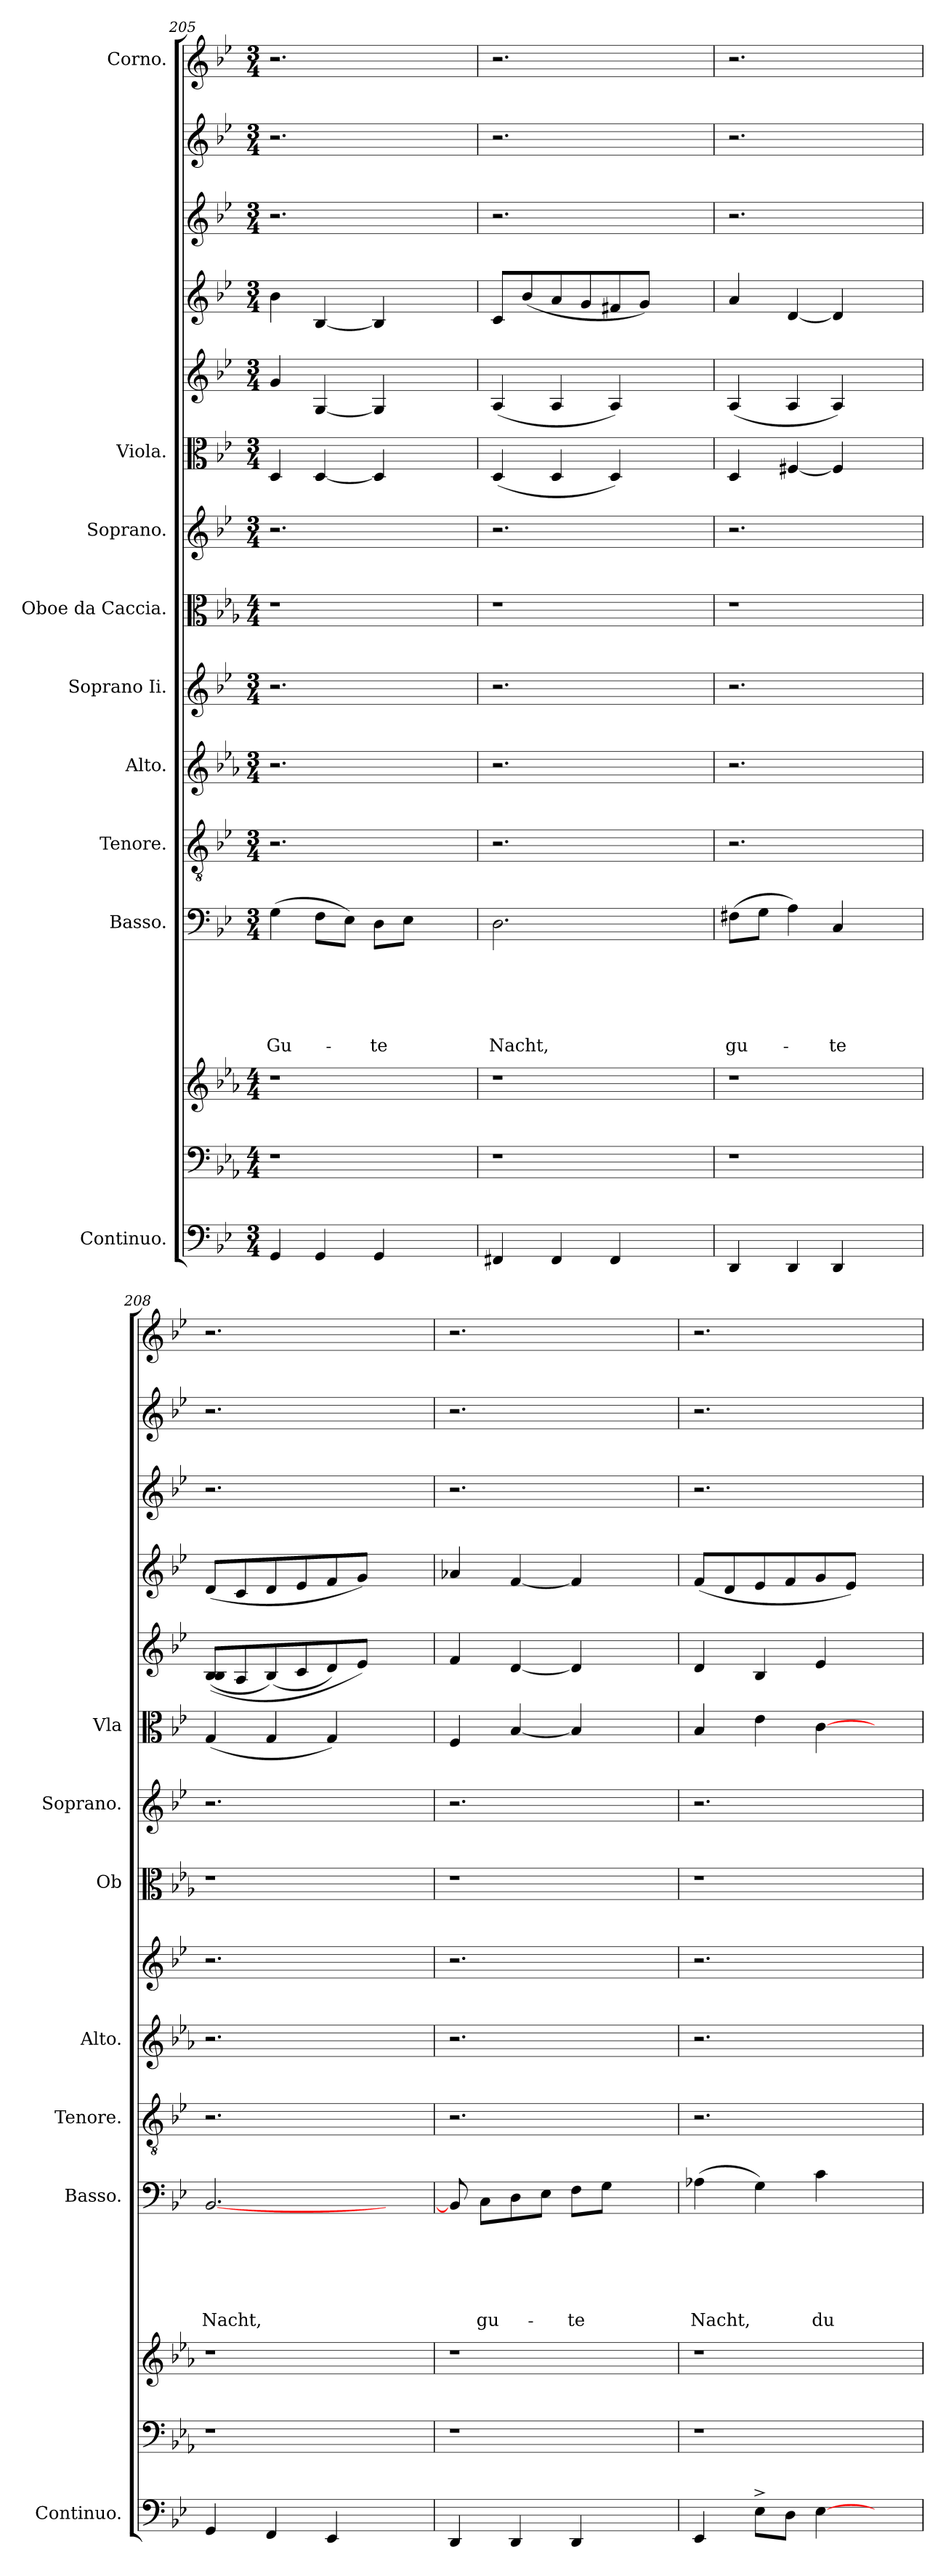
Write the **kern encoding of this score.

**kern	**kern	**kern	**kern	**text	**text	**text	**text	**text	**text	**kern	**kern	**kern	**kern	**kern	**kern	**kern	**kern	**kern	**kern	**kern
*part15	*part14	*part13	*part12	*part12	*part12	*part12	*part12	*part12	*part12	*part11	*part10	*part9	*part8	*part7	*part6	*part5	*part4	*part3	*part2	*part1
*staff15	*staff14	*staff13	*staff12	*staff12	*staff12	*staff12	*staff12	*staff12	*staff12	*staff11	*staff10	*staff9	*staff8	*staff7	*staff6	*staff5	*staff4	*staff3	*staff2	*staff1
*I"Continuo.	*	*	*I"Basso.	*	*	*	*	*	*	*I"Tenore.	*I"Alto.	*I"Soprano Ii.	*I"Oboe da Caccia.	*I"Soprano.	*I"Viola.	*	*	*	*	*I"Corno.
*I'Continuo.	*	*	*I'Basso.	*	*	*	*	*	*	*I'Tenore.	*I'Alto.	*	*I'Ob	*I'Soprano.	*I'Vla	*	*	*	*	*
*clefF4	*clefF4	*clefG2	*clefF4	*	*	*	*	*	*	*clefGv2	*clefG2	*clefG2	*clefC3	*clefG2	*clefC3	*clefG2	*clefG2	*clefG2	*clefG2	*clefG2
*k[b-e-]	*k[b-e-a-]	*k[b-e-a-]	*k[b-e-]	*	*	*	*	*	*	*k[b-e-]	*k[b-e-a-]	*k[b-e-]	*k[b-e-a-]	*k[b-e-]	*k[b-e-]	*k[b-e-]	*k[b-e-]	*k[b-e-]	*k[b-e-]	*k[b-e-]
*B-:	*E-:	*E-:	*B-:	*	*	*	*	*	*	*B-:	*E-:	*B-:	*E-:	*B-:	*B-:	*B-:	*B-:	*B-:	*B-:	*B-:
*M3/4	*M4/4	*M4/4	*M3/4	*	*	*	*	*	*	*M3/4	*M3/4	*M3/4	*M4/4	*M3/4	*M3/4	*M3/4	*M3/4	*M3/4	*M3/4	*M3/4
=205	=205	=205	=205	=205	=205	=205	=205	=205	=205	=205	=205	=205	=205	=205	=205	=205	=205	=205	=205	=205
!	!	!	!	!	!	!	!	!	!LO:LY:b	!	!	!	!	!	!	!	!	!	!	!
4GG/	1r	1r	(>4G\	.	.	.	.	.	Gu-	2.r	2.r	2.r	1r	2.r	4D/	4g/	4b-\	2.r	2.r	2.r
4GG/	.	.	8F\L	.	.	.	.	.	.	.	.	.	.	.	[<4D/	[<4G/	[<4B-/	.	.	.
.	.	.	8E-\J)	.	.	.	.	.	.	.	.	.	.	.	.	.	.	.	.	.
!	!	!	!	!	!	!	!	!	!LO:LY:b	!	!	!	!	!	!	!	!	!	!	!
4GG/	.	.	8D\L	.	.	.	.	.	-te	.	.	.	.	.	4D/]	4G/]	4B-/]	.	.	.
.	.	.	8E-\J	.	.	.	.	.	.	.	.	.	.	.	.	.	.	.	.	.
4ryy	.	.	4ryy	.	.	.	.	.	.	4ryy	4ryy	4ryy	.	4ryy	4ryy	4ryy	4ryy	4ryy	4ryy	4ryy
=206	=206	=206	=206	=206	=206	=206	=206	=206	=206	=206	=206	=206	=206	=206	=206	=206	=206	=206	=206	=206
!	!	!	!	!	!	!	!	!	!LO:LY:b	!	!	!	!	!	!	!	!	!	!	!
4FF#X/	1r	1r	2.D\	.	.	.	.	.	Nacht,	2.r	2.r	2.r	1r	2.r	(<4D/	(<4A/	8c/L	2.r	2.r	2.r
.	.	.	.	.	.	.	.	.	.	.	.	.	.	.	.	.	(<8b-/	.	.	.
4FF#/	.	.	.	.	.	.	.	.	.	.	.	.	.	.	4D/	4A/	8a/	.	.	.
.	.	.	.	.	.	.	.	.	.	.	.	.	.	.	.	.	8g/	.	.	.
4FF#/	.	.	.	.	.	.	.	.	.	.	.	.	.	.	4D/)	4A/)	8f#X/	.	.	.
.	.	.	.	.	.	.	.	.	.	.	.	.	.	.	.	.	8g/J)	.	.	.
4ryy	.	.	4ryy	.	.	.	.	.	.	4ryy	4ryy	4ryy	.	4ryy	4ryy	4ryy	4ryy	4ryy	4ryy	4ryy
!!LO:LB:g=z
=207	=207	=207	=207	=207	=207	=207	=207	=207	=207	=207	=207	=207	=207	=207	=207	=207	=207	=207	=207	=207
!	!	!	!	!	!	!	!	!	!LO:LY:b	!	!	!	!	!	!	!	!	!	!	!
4DD/	1r	1r	(>8F#X\L	.	.	.	.	.	gu-	2.r	2.r	2.r	1r	2.r	4D/	(<4A/	4a/	2.r	2.r	2.r
.	.	.	8G\J	.	.	.	.	.	.	.	.	.	.	.	.	.	.	.	.	.
4DD/	.	.	4A\)	.	.	.	.	.	.	.	.	.	.	.	[<4F#X/	4A/	[<4d/	.	.	.
!	!	!	!	!	!	!	!	!	!LO:LY:b	!	!	!	!	!	!	!	!	!	!	!
4DD/	.	.	4C/	.	.	.	.	.	-te	.	.	.	.	.	4F#/]	4A/)	4d/]	.	.	.
4ryy	.	.	4ryy	.	.	.	.	.	.	4ryy	4ryy	4ryy	.	4ryy	4ryy	4ryy	4ryy	4ryy	4ryy	4ryy
=208	=208	=208	=208	=208	=208	=208	=208	=208	=208	=208	=208	=208	=208	=208	=208	=208	=208	=208	=208	=208
!	!	!	!	!	!	!	!	!	!LO:LY:b	!	!	!	!	!	!	!	!	!	!	!
4GG/	1r	1r	[<2.BB-/	.	.	.	.	.	Nacht,	2.r	2.r	2.r	1r	2.r	(<4G/	(>(<8B-/ 8B-/L	(<8d/L	2.r	2.r	2.r
.	.	.	.	.	.	.	.	.	.	.	.	.	.	.	.	8A/	8c/	.	.	.
4FF/	.	.	.	.	.	.	.	.	.	.	.	.	.	.	4G/	(>8B-/)	8d/	.	.	.
.	.	.	.	.	.	.	.	.	.	.	.	.	.	.	.	8c/	8e-/	.	.	.
4EE-/	.	.	.	.	.	.	.	.	.	.	.	.	.	.	4G/)	8d/)	8f/	.	.	.
.	.	.	.	.	.	.	.	.	.	.	.	.	.	.	.	8e-/J)	8g/J)	.	.	.
4ryy	.	.	4ryy	.	.	.	.	.	.	4ryy	4ryy	4ryy	.	4ryy	4ryy	4ryy	4ryy	4ryy	4ryy	4ryy
=209	=209	=209	=209	=209	=209	=209	=209	=209	=209	=209	=209	=209	=209	=209	=209	=209	=209	=209	=209	=209
4DD/	1r	1r	8BB-/]	.	.	.	.	.	.	2.r	2.r	2.r	1r	2.r	4F/	4f/	4a-X/	2.r	2.r	2.r
!	!	!	!	!	!	!	!	!	!LO:LY:b	!	!	!	!	!	!	!	!	!	!	!
.	.	.	8C\L	.	.	.	.	.	gu-	.	.	.	.	.	.	.	.	.	.	.
4DD/	.	.	8D\	.	.	.	.	.	.	.	.	.	.	.	[<4B-/	[<4d/	[<4f/	.	.	.
.	.	.	8E-\J	.	.	.	.	.	.	.	.	.	.	.	.	.	.	.	.	.
!	!	!	!	!	!	!	!	!	!LO:LY:b	!	!	!	!	!	!	!	!	!	!	!
4DD/	.	.	8F\L	.	.	.	.	.	-te	.	.	.	.	.	4B-/]	4d/]	4f/]	.	.	.
.	.	.	8G\J	.	.	.	.	.	.	.	.	.	.	.	.	.	.	.	.	.
4ryy	.	.	4ryy	.	.	.	.	.	.	4ryy	4ryy	4ryy	.	4ryy	4ryy	4ryy	4ryy	4ryy	4ryy	4ryy
=210	=210	=210	=210	=210	=210	=210	=210	=210	=210	=210	=210	=210	=210	=210	=210	=210	=210	=210	=210	=210
!	!	!	!	!	!	!	!	!	!LO:LY:b	!	!	!	!	!	!	!	!	!	!	!
4EE-/	1r	1r	(>4A-X\	.	.	.	.	.	Nacht,	2.r	2.r	2.r	1r	2.r	4B-/	4d/	(<8f/L	2.r	2.r	2.r
.	.	.	.	.	.	.	.	.	.	.	.	.	.	.	.	.	8d/	.	.	.
8E-^>\L	.	.	4G\)	.	.	.	.	.	.	.	.	.	.	.	4e-\	4B-/	8e-/	.	.	.
8D\J	.	.	.	.	.	.	.	.	.	.	.	.	.	.	.	.	8f/	.	.	.
!	!	!	!	!	!	!	!	!	!LO:LY:b	!	!	!	!	!	!	!	!	!	!	!
[>4E-\	.	.	4c\	.	.	.	.	.	du	.	.	.	.	.	[>4c\	4e-/	8g/	.	.	.
.	.	.	.	.	.	.	.	.	.	.	.	.	.	.	.	.	8e-/J)	.	.	.
4ryy	.	.	4ryy	.	.	.	.	.	.	4ryy	4ryy	4ryy	.	4ryy	4ryy	4ryy	4ryy	4ryy	4ryy	4ryy
=	=	=	=	=	=	=	=	=	=	=	=	=	=	=	=	=	=	=	=	=
*-	*-	*-	*-	*-	*-	*-	*-	*-	*-	*-	*-	*-	*-	*-	*-	*-	*-	*-	*-	*-
